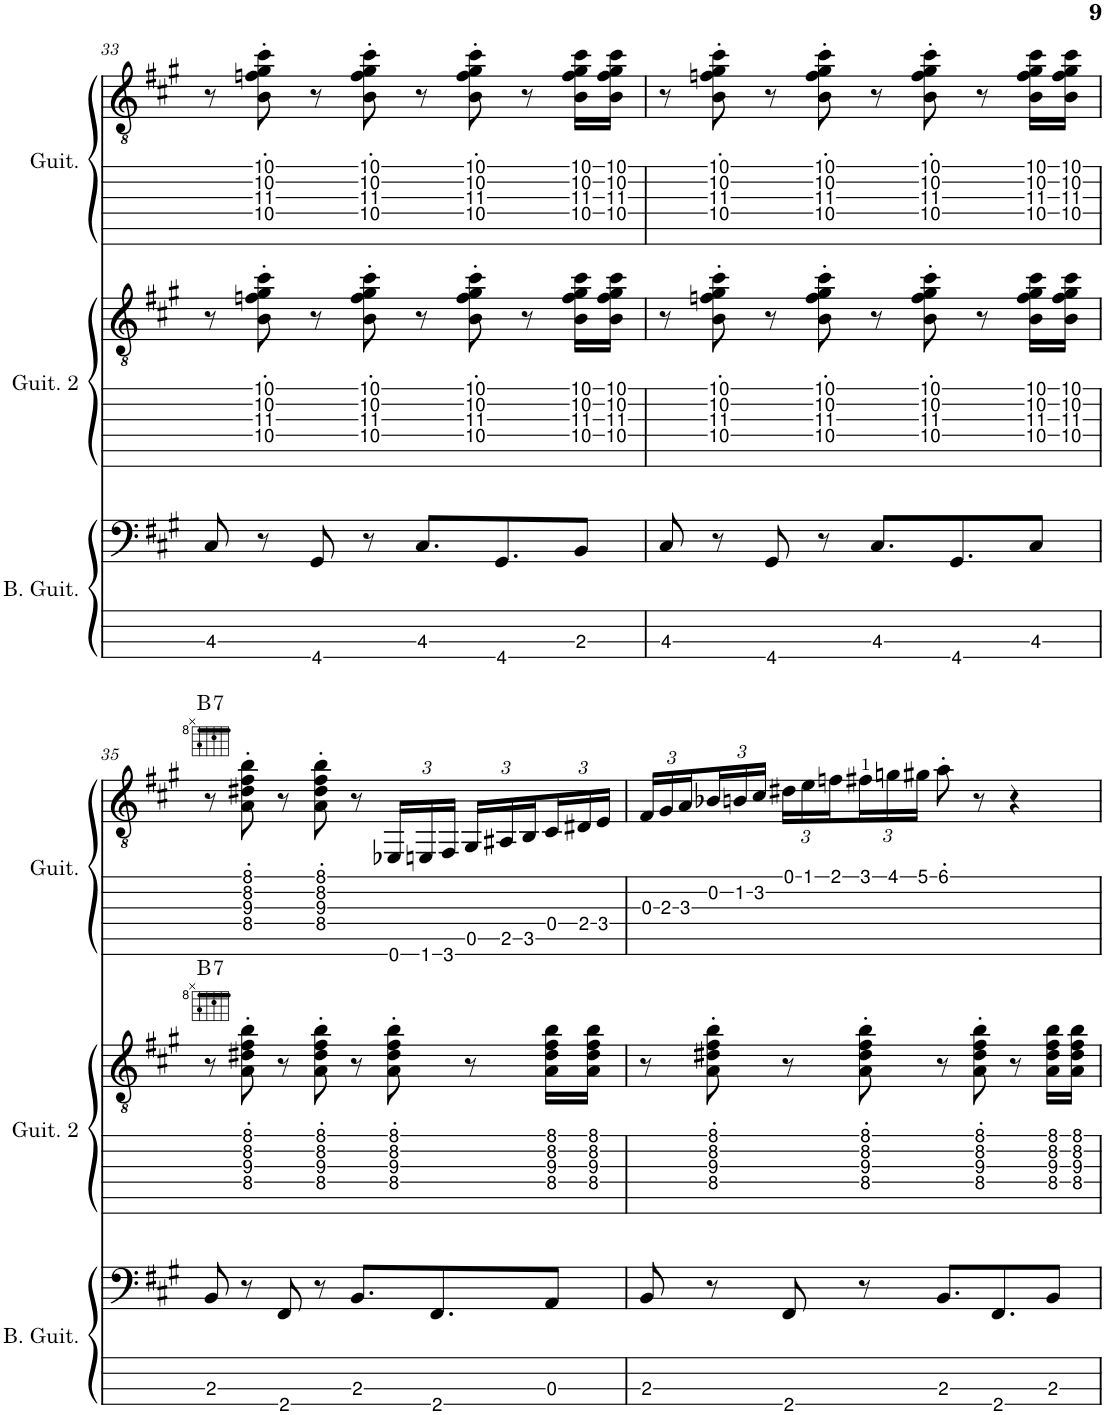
**kern	**kern	**kern	**kern	**harte	**kern	**kern	**harte
*part3	*part3	*part2	*part2	*part2	*part1	*part1	*part1
*staff6	*staff5	*staff4	*staff3	*	*staff2	*staff1	*
*I"Bass Guitar	*	*I"Guitar (rythm)	*	*	*I"Guitar (solo)	*	*
*I'B. Guit.	*	*I'Guit. 2	*	*	*I'Guit.	*	*
!!LO:PB:g=z
*	*clefF4	*	*clefGv2	*	*	*clefGv2	*
*Trd7c12	*Trd7c12	*	*	*	*	*	*
*k[f#c#g#]	*k[f#c#g#]	*k[f#c#g#]	*k[f#c#g#]	*	*k[f#c#g#]	*k[f#c#g#]	*
*M4/4	*M4/4	*M4/4	*M4/4	*	*M4/4	*M4/4	*
=33	=33	=33	=33	=33	=33	=33	=33
8C#	8C#/	8r	8r	.	8r	8r	.
8r	8r	8B' 8fn' 8g#' 8cc#'	8B\' 8fn\' 8g#\' 8cc#\'	.	8B' 8f' 8g#' 8cc#'	8B\' 8fn\' 8g#\' 8cc#\'	.
8GG#	8GG#/	8r	8r	.	8r	8r	.
8r	8r	8B' 8f' 8g#' 8cc#'	8B\' 8f\' 8g#\' 8cc#\'	.	8B' 8fn' 8g#' 8cc#'	8B\' 8f\' 8g#\' 8cc#\'	.
8.C#L	8.C#/L	8r	8r	.	8r	8r	.
.	.	8B' 8f' 8g#' 8cc#'	8B\' 8f\' 8g#\' 8cc#\'	.	8B' 8fn' 8g#' 8cc#'	8B\' 8f\' 8g#\' 8cc#\'	.
8.GG#J	8.GG#/	.	.	.	.	.	.
.	.	8r	8r	.	8r	8r	.
8BBJ	8BB/J	16B\ 16f\ 16g#\ 16cc#\LL	16B\ 16f\ 16g#\ 16cc#\LL	.	16B\ 16fn\ 16g#\ 16cc#\LL	16B\ 16f\ 16g#\ 16cc#\LL	.
.	.	16B\ 16f\ 16g#\ 16cc#\JJ	16B\ 16f\ 16g#\ 16cc#\JJ	.	16B\ 16f\ 16g#\ 16cc#\JJ	16B\ 16f\ 16g#\ 16cc#\JJ	.
=34	=34	=34	=34	=34	=34	=34	=34
8C#	8C#/	8r	8r	.	8r	8r	.
8r	8r	8B' 8fn' 8g#' 8cc#'	8B\' 8fn\' 8g#\' 8cc#\'	.	8B' 8f' 8g#' 8cc#'	8B\' 8fn\' 8g#\' 8cc#\'	.
8GG#	8GG#/	8r	8r	.	8r	8r	.
8r	8r	8B' 8f' 8g#' 8cc#'	8B\' 8f\' 8g#\' 8cc#\'	.	8B' 8fn' 8g#' 8cc#'	8B\' 8f\' 8g#\' 8cc#\'	.
8.C#L	8.C#/L	8r	8r	.	8r	8r	.
.	.	8B' 8f' 8g#' 8cc#'	8B\' 8f\' 8g#\' 8cc#\'	.	8B' 8fn' 8g#' 8cc#'	8B\' 8f\' 8g#\' 8cc#\'	.
8.GG#J	8.GG#/	.	.	.	.	.	.
.	.	8r	8r	.	8r	8r	.
8C#J	8C#/J	16B\ 16f\ 16g#\ 16cc#\LL	16B\ 16f\ 16g#\ 16cc#\LL	.	16B\ 16fn\ 16g#\ 16cc#\LL	16B\ 16f\ 16g#\ 16cc#\LL	.
.	.	16B\ 16f\ 16g#\ 16cc#\JJ	16B\ 16f\ 16g#\ 16cc#\JJ	.	16B\ 16f\ 16g#\ 16cc#\JJ	16B\ 16f\ 16g#\ 16cc#\JJ	.
!!LO:LB:g=z
=35	=35	=35	=35	=35	=35	=35	=35
!	!	!	!	!LO:H:kt=7	!	!	!LO:H:kt=7
8BB	8BB/	8r	8r	B:7	8r	8r	B:7
8r	8r	8A' 8d#X' 8f#' 8b'	8A\' 8d#X\' 8f#\' 8b\'	.	8A' 8d#X' 8f#' 8b'	8A\' 8d#X\' 8f#\' 8b\'	.
8FF#	8FF#/	8r	8r	.	8r	8r	.
8r	8r	8A' 8d#' 8f#' 8b'	8A\' 8d#\' 8f#\' 8b\'	.	8A' 8d#' 8f#' 8b'	8A\' 8d#\' 8f#\' 8b\'	.
8.BBL	8.BB/L	8r	8r	.	8r	8r	.
*	*	*	*	*	*Xbrackettup	*Xbrackettup	*
.	.	8A' 8d#' 8f#' 8b'	8A\' 8d#\' 8f#\' 8b\'	.	24EE-XLL	24EE-X/LL	.
.	.	.	.	.	24EEn	24EEn/	.
8.FF#J	8.FF#/	.	.	.	.	.	.
.	.	.	.	.	24FF#JJ	24FF#/JJ	.
.	.	8r	8r	.	24GG#LL	24GG#/LL	.
.	.	.	.	.	24AA#X	24AA#X/	.
.	.	.	.	.	24BBJ	24BB/	.
8AAJ	8AA/J	16A\ 16d#\ 16f#\ 16b\LL	16A\ 16d#\ 16f#\ 16b\LL	.	24C#L	24C#/	.
.	.	.	.	.	24D#X	24D#X/	.
.	.	16A\ 16d#\ 16f#\ 16b\JJ	16A\ 16d#\ 16f#\ 16b\JJ	.	.	.	.
.	.	.	.	.	24EJJ	24E/JJ	.
=36	=36	=36	=36	=36	=36	=36	=36
8BB	8BB/	8r	8r	.	24F#LL	24F#/LL	.
.	.	.	.	.	24G#	24G#/	.
.	.	.	.	.	24AJ	24A/	.
8r	8r	8A' 8d#X' 8f#' 8b'	8A\' 8d#X\' 8f#\' 8b\'	.	24B-XL	24B-X/	.
.	.	.	.	.	24Bn	24Bn/	.
.	.	.	.	.	24c#JJ	24c#/JJ	.
8FF#	8FF#/	8r	8r	.	24d#XLL	24d#X\LL	.
.	.	.	.	.	24e	24e\	.
.	.	.	.	.	24fnJ	24fn\	.
8r	8r	8A' 8d#' 8f#' 8b'	8A\' 8d#\' 8f#\' 8b\'	.	24f#XL	24f#X\	.
.	.	.	.	.	24gn	24gn\	.
.	.	.	.	.	24g#XJJ	24g#X\JJ	.
8.BBL	8.BB/L	8r	8r	.	8a'	8a'\	.
.	.	8A' 8d#' 8f#' 8b'	8A\' 8d#\' 8f#\' 8b\'	.	8r	8r	.
8.FF#J	8.FF#/	.	.	.	.	.	.
.	.	8r	8r	.	4r	4r	.
8BBJ	8BB/J	16A\ 16d#\ 16f#\ 16b\LL	16A\ 16d#\ 16f#\ 16b\LL	.	.	.	.
.	.	16A\ 16d#\ 16f#\ 16b\JJ	16A\ 16d#\ 16f#\ 16b\JJ	.	.	.	.
=	=	=	=	=	=	=	=
*-	*-	*-	*-	*-	*-	*-	*-
